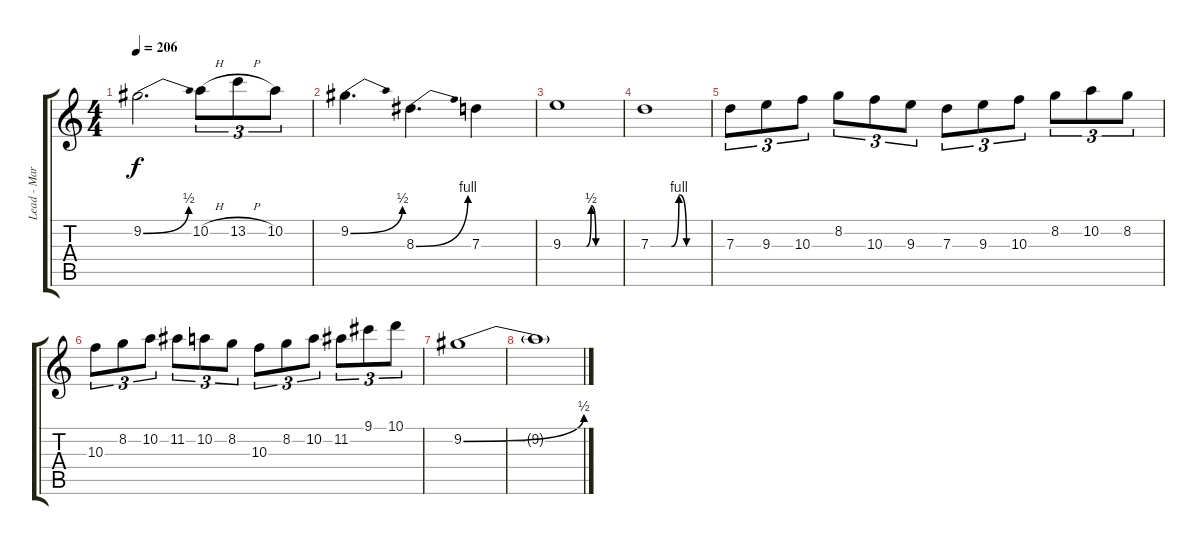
\track ("Lead - Mark Morton" "Lead - Mar") {instrument distortionguitar}
\staff {score tabs}
\tuning (E4 B3 G3 D3 A2 D2) {hide}
\ts (4 4)
\tempo 206
\clef g2
\ks c
9.2{be (bend 0 0 60 2)}.2{d dy f} 10.2{h}.8{tu (3 2)} 13.2{h}.8{tu (3 2)} 10.2.8{tu (3 2)} |
9.2{be (bend 0 0 60 2)}.4{d} 8.3{be (bend 0 0 60 4)}.4{d} 7.3.4 |
9.3{be (custom 0 0 25 0 30 2 35 0 60 0)}.1 |
7.3{be (custom 0 0 22 0 30 4 38 0 60 0)}.1 |
7.3.8{tu (3 2)} 9.3.8{tu (3 2)} 10.3.8{tu (3 2)} 8.2.8{tu (3 2)} 10.3.8{tu (3 2)} 9.3.8{tu (3 2)} 7.3.8{tu (3 2)} 9.3.8{tu (3 2)} 10.3.8{tu (3 2)} 8.2.8{tu (3 2)} 10.2.8{tu (3 2)} 8.2.8{tu (3 2)} |
10.3.8{tu (3 2)} 8.2.8{tu (3 2)} 10.2.8{tu (3 2)} 11.2.8{tu (3 2)} 10.2.8{tu (3 2)} 8.2.8{tu (3 2)} 10.3.8{tu (3 2)} 8.2.8{tu (3 2)} 10.2.8{tu (3 2)} 11.2.8{tu (3 2)} 9.1.8{tu (3 2)} 10.1.8{tu (3 2)} |
9.2{be (bend 0 0 60 2)}.1 |
9.2{t}.1
